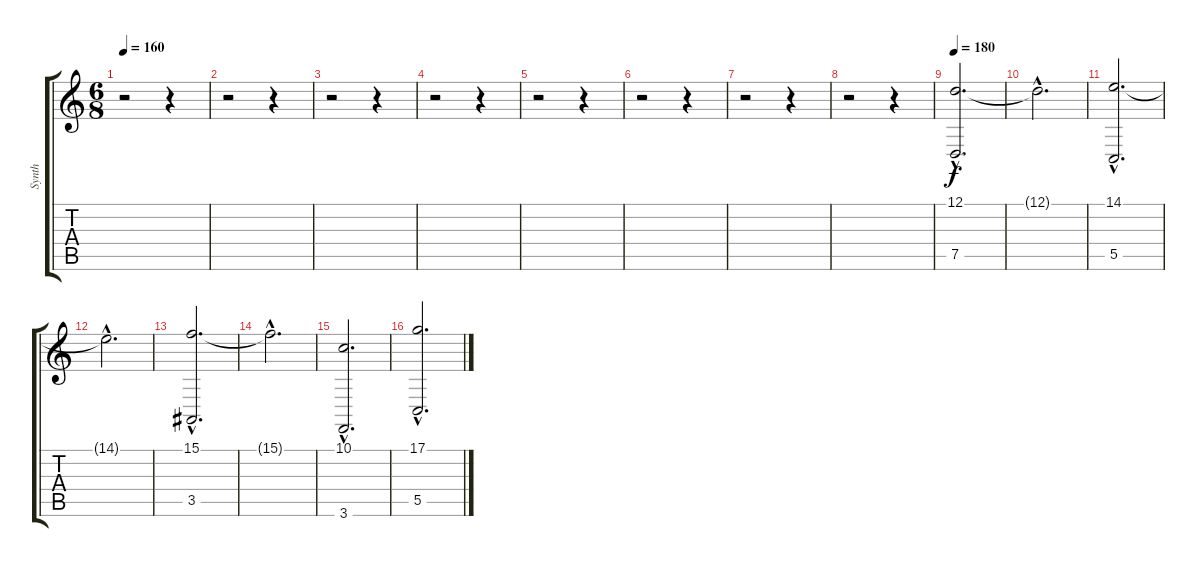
\track ("Synth" "Synth") {instrument stringensemble1}
\staff {score tabs}
\tuning (D4 A3 F3 C3 G2 D2) {hide}
\ts (6 8)
\tempo 160
\clef g2
\ks c
r.2{dy f} r.4 |
r.2 r.4 |
r.2 r.4 |
r.2 r.4 |
r.2 r.4 |
r.2 r.4 |
r.2 r.4 |
r.2 r.4 |
\tempo 180
(12.1{hac} 7.5{hac}).2{d volume 12 instrument stringensemble2} |
12.1{hac t}.2{d} |
(14.1{hac} 5.5{hac}).2{d} |
14.1{hac t}.2{d} |
(15.1{hac} 3.5{hac}).2{d} |
15.1{hac t}.2{d} |
(10.1{hac} 3.6{hac}).2{d} |
(17.1{hac} 5.5{hac}).2{d}
